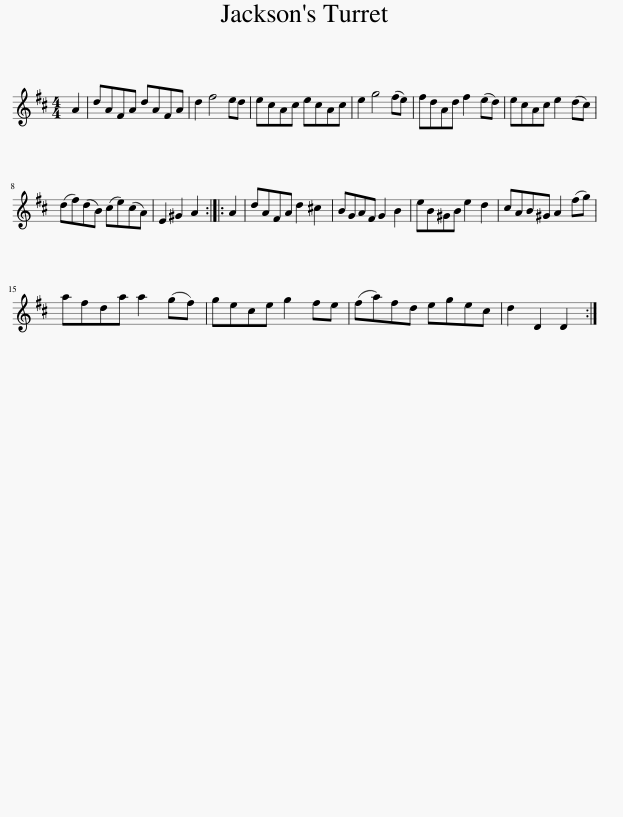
X:1
L:1/8
M:4/4
I:linebreak $
K:D
V:1 treble
V:1
 A2 | dAFA dAFA | d2 f4 ed | ecAc ecAc | e2 g4 (fe) | %5
 fdAd f2 (ed) | ecAc e2 (dc) |$ (df)(dB) (ce)(cA) | E2 ^G2 A2 :: A2 | %10
 dAFA d2 ^c2 | BGAF G2 B2 | eB^GB e2 d2 | cAB^G A2 (fg) |$ afda a2 (gf) | %15
 gece g2 fe | (fa)fd egec | d2 D2 D2 :| %18
